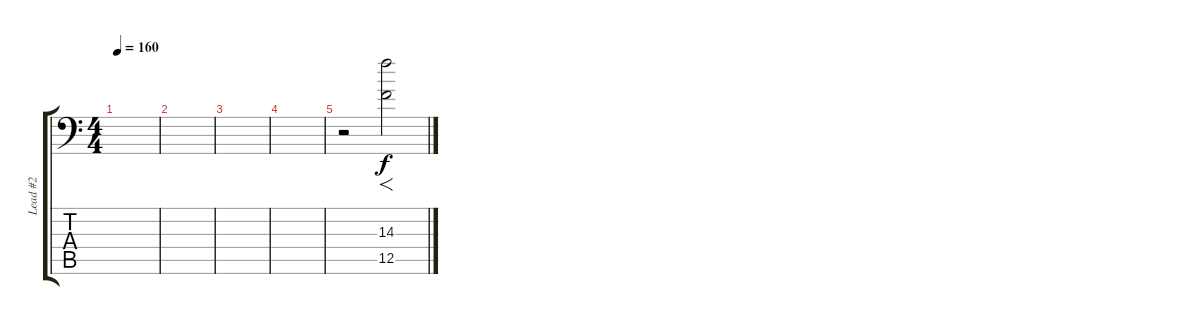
\track ("Lead #2" "Lead #2") {instrument distortionguitar}
\staff {score tabs}
\tuning (C4 G3 Eb3 Bb2 F2 Bb1) {hide}
\ts (4 4)
\tempo 160
\clef f4
\ks c
|
|
|
|
r.2 (14.3 12.5).2{f}
